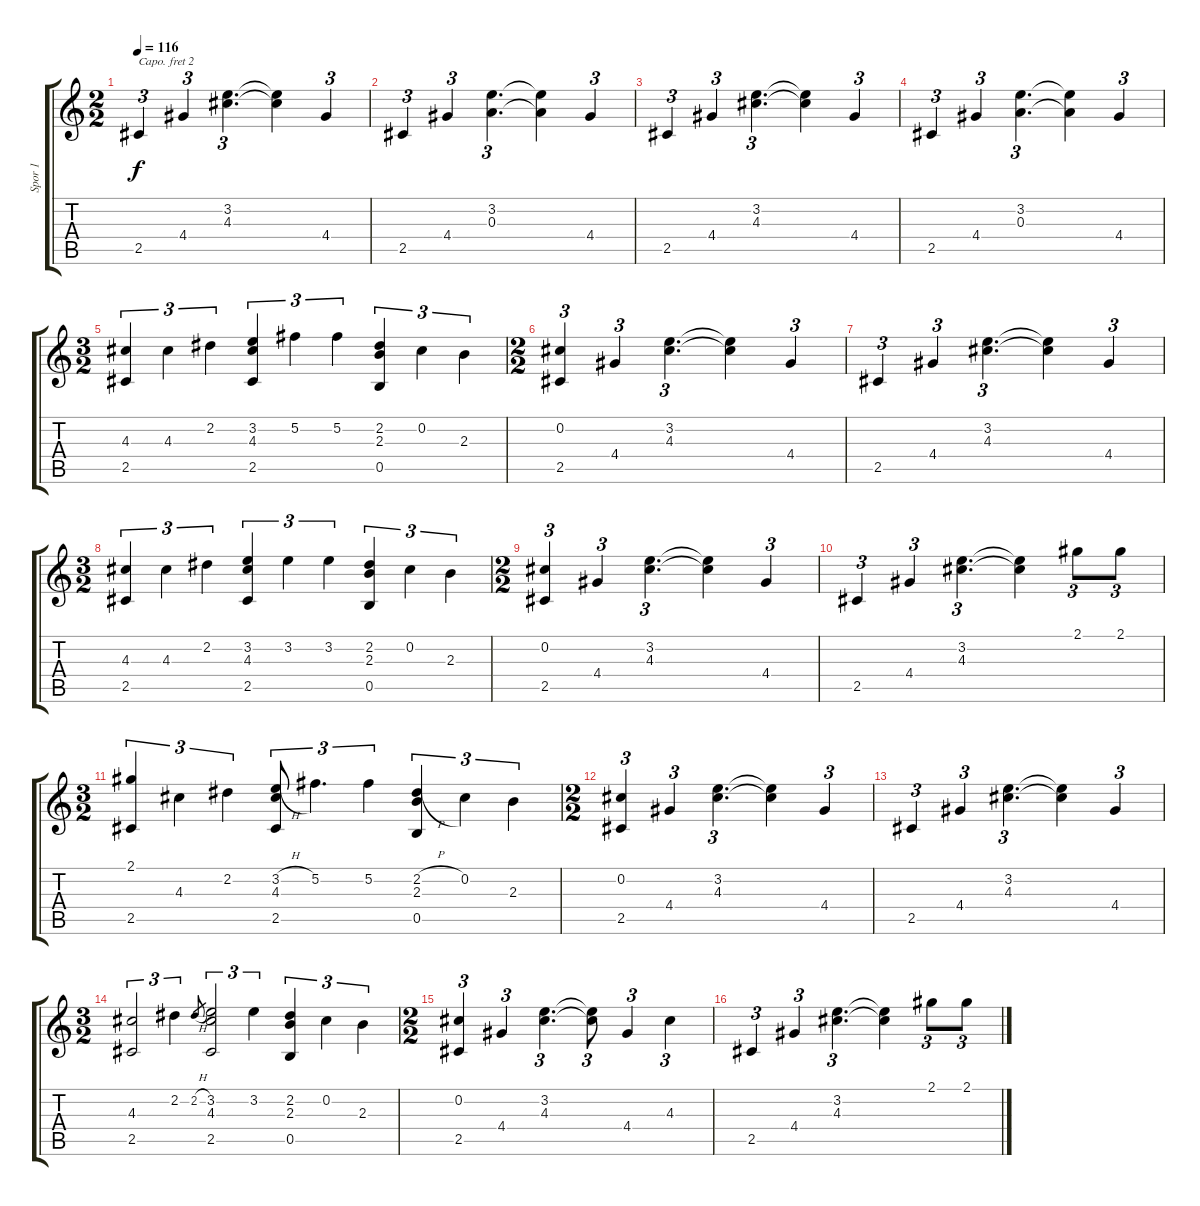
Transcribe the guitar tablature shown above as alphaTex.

\track ("Spor 1" "Spor 1") {instrument acousticguitarsteel}
\staff {score tabs}
\capo 2
\tuning (E4 B3 G3 D3 A2 E2) {hide}
\ts (2 2)
\tempo 116
\clef g2
\ks c
2.5.4{tu (3 2) dy f instrument acousticguitarsteel} 4.4.4{tu (3 2)} (3.2 4.3).4{d tu (3 2)} (3.2{t} 4.3{t}).4 4.4.4{tu (3 2)} |
2.5.4{tu (3 2)} 4.4.4{tu (3 2)} (3.2 0.3).4{d tu (3 2)} (3.2{t} 0.3{t}).4 4.4.4{tu (3 2)} |
2.5.4{tu (3 2)} 4.4.4{tu (3 2)} (3.2 4.3).4{d tu (3 2)} (3.2{t} 4.3{t}).4 4.4.4{tu (3 2)} |
2.5.4{tu (3 2)} 4.4.4{tu (3 2)} (3.2 0.3).4{d tu (3 2)} (3.2{t} 0.3{t}).4 4.4.4{tu (3 2)} |
\ts (3 2)
(4.3 2.5).4{tu (3 2)} 4.3.4{tu (3 2)} 2.2.4{tu (3 2)} (3.2 4.3 2.5).4{tu (3 2)} 5.2.4{tu (3 2)} 5.2.4{tu (3 2)} (2.2 2.3 0.5).4{tu (3 2)} 0.2.4{tu (3 2)} 2.3.4{tu (3 2)} |
\ts (2 2)
(0.2 2.5).4{tu (3 2)} 4.4.4{tu (3 2)} (3.2 4.3).4{d tu (3 2)} (3.2{t} 4.3{t}).4 4.4.4{tu (3 2)} |
2.5.4{tu (3 2)} 4.4.4{tu (3 2)} (3.2 4.3).4{d tu (3 2)} (3.2{t} 4.3{t}).4 4.4.4{tu (3 2)} |
\ts (3 2)
(4.3 2.5).4{tu (3 2)} 4.3.4{tu (3 2)} 2.2.4{tu (3 2)} (3.2 4.3 2.5).4{tu (3 2)} 3.2.4{tu (3 2)} 3.2.4{tu (3 2)} (2.2 2.3 0.5).4{tu (3 2)} 0.2.4{tu (3 2)} 2.3.4{tu (3 2)} |
\ts (2 2)
(0.2 2.5).4{tu (3 2)} 4.4.4{tu (3 2)} (3.2 4.3).4{d tu (3 2)} (3.2{t} 4.3{t}).4 4.4.4{tu (3 2)} |
2.5.4{tu (3 2)} 4.4.4{tu (3 2)} (3.2 4.3).4{d tu (3 2)} (3.2{t} 4.3{t}).4 2.1.8{tu (3 2)} 2.1.8{tu (3 2)} |
\ts (3 2)
(2.1 2.5).4{tu (3 2)} 4.3.4{tu (3 2)} 2.2.4{tu (3 2)} (3.2{h} 4.3 2.5).8{tu (3 2)} 5.2.4{d tu (3 2)} 5.2.4{tu (3 2)} (2.2{h} 2.3 0.5).4{tu (3 2)} 0.2.4{tu (3 2)} 2.3.4{tu (3 2)} |
\ts (2 2)
(0.2 2.5).4{tu (3 2)} 4.4.4{tu (3 2)} (3.2 4.3).4{d tu (3 2)} (3.2{t} 4.3{t}).4 4.4.4{tu (3 2)} |
2.5.4{tu (3 2)} 4.4.4{tu (3 2)} (3.2 4.3).4{d tu (3 2)} (3.2{t} 4.3{t}).4 4.4.4{tu (3 2)} |
\ts (3 2)
(4.3 2.5).2{tu (3 2)} 2.2.4{tu (3 2)} 2.2{h}.8{gr} (3.2 4.3 2.5).2{tu (3 2)} 3.2.4{tu (3 2)} (2.2 2.3 0.5).4{tu (3 2)} 0.2.4{tu (3 2)} 2.3.4{tu (3 2)} |
\ts (2 2)
(0.2 2.5).4{tu (3 2)} 4.4.4{tu (3 2)} (3.2 4.3).4{d tu (3 2)} (3.2{t} 4.3{t}).8{tu (3 2)} 4.4.4{tu (3 2)} 4.3.4{tu (3 2)} |
2.5.4{tu (3 2)} 4.4.4{tu (3 2)} (3.2 4.3).4{d tu (3 2)} (3.2{t} 4.3{t}).4 2.1.8{tu (3 2)} 2.1.8{tu (3 2)}
